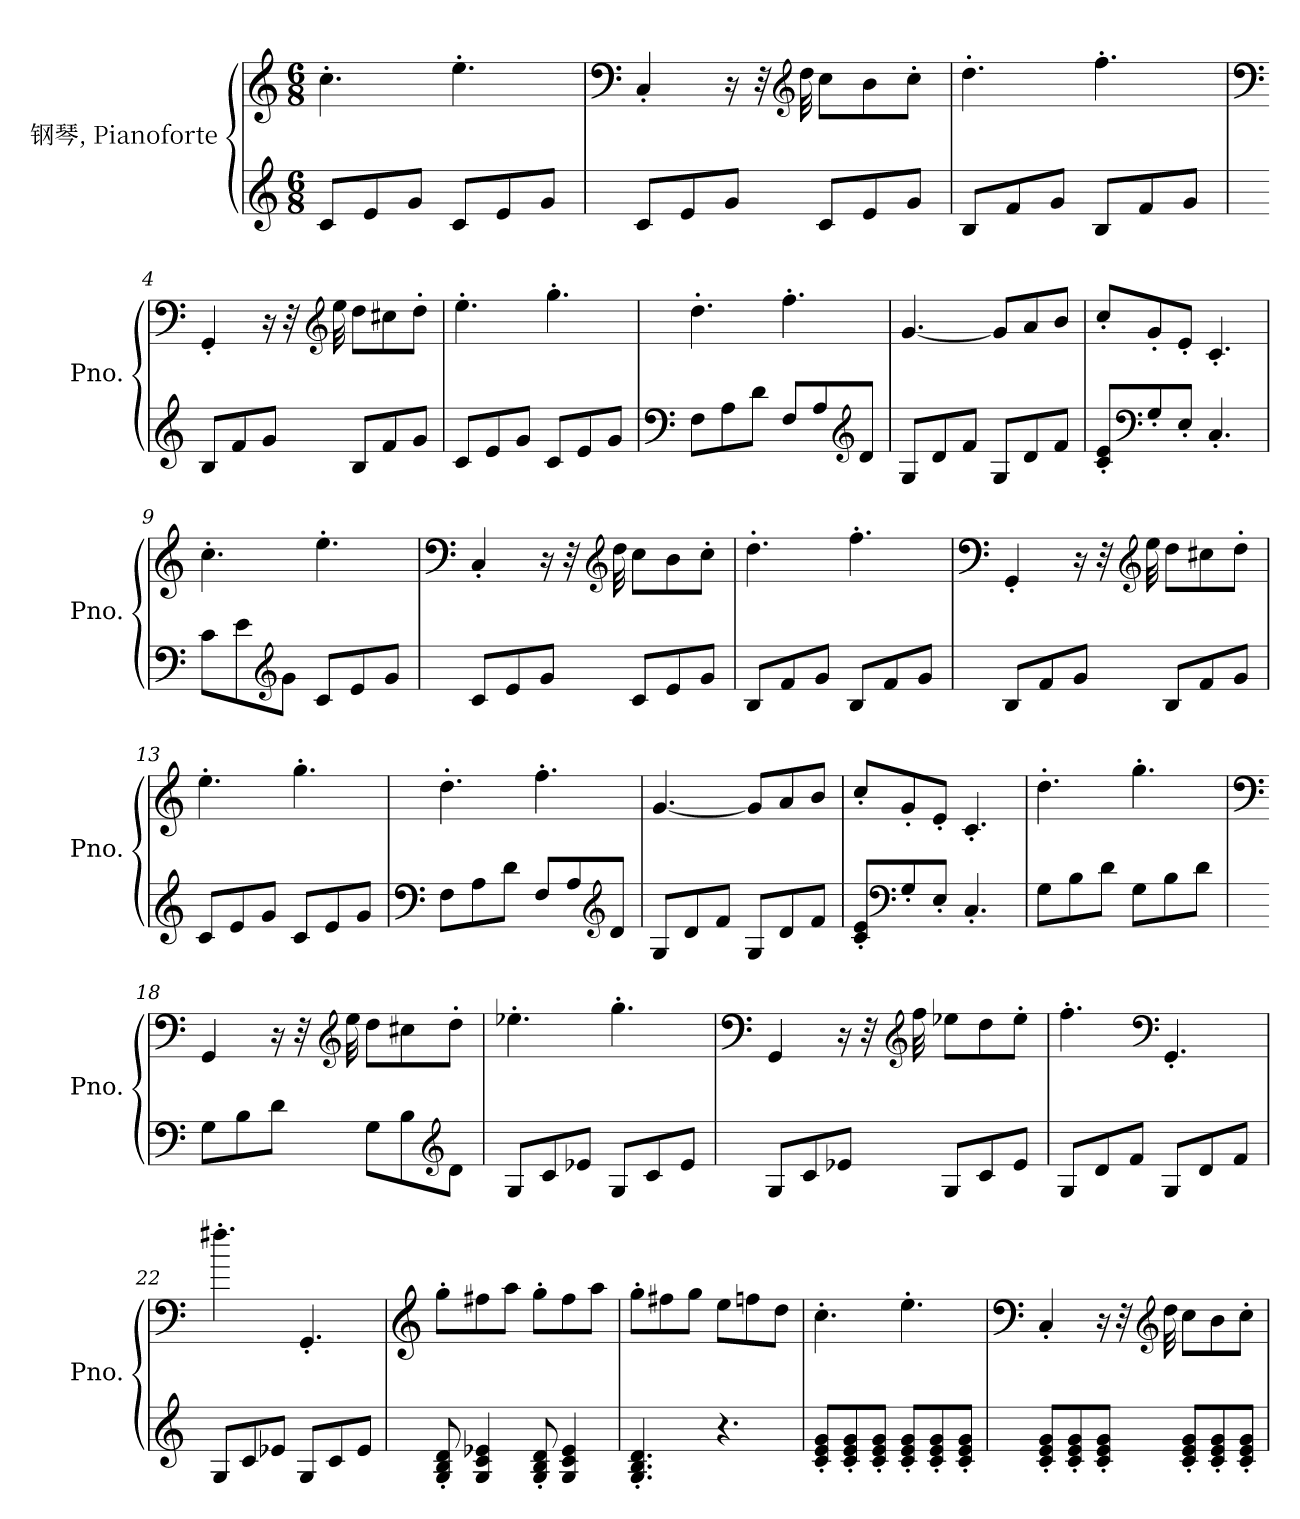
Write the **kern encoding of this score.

**kern	**kern
*part2	*part1
*staff2	*staff1
*I"钢琴, Pianoforte	*I"钢琴, Pianoforte
*I'Pno.	*I'Pno.
*clefG2	*clefG2
*k[]	*k[]
*M6/8	*M6/8
*MM126	*MM126
=1	=1
8c/L	4.cc'\
8e/	.
8g/J	.
8c/L	4.ee'\
8e/	.
8g/J	.
=2	=2
*	*clefF4
8c/L	4C'/
8e/	.
8g/J	16r
.	32r
*	*clefG2
.	32dd\
8c/L	8cc\L
8e/	8b\
8g/J	8cc'\J
=3	=3
8B/L	4.dd'\
8f/	.
8g/J	.
8B/L	4.ff'\
8f/	.
8g/J	.
=4	=4
*	*clefF4
8B/L	4GG'/
8f/	.
8g/J	16r
.	32r
*	*clefG2
.	32ee\
8B/L	8dd\L
8f/	8cc#X\
8g/J	8dd'\J
!!LO:LB:g=z
=5	=5
8c/L	4.ee'\
8e/	.
8g/J	.
8c/L	4.gg'\
8e/	.
8g/J	.
=6	=6
*clefF4	*
8F\L	4.dd'\
8A\	.
8d\J	.
8F/L	4.ff'\
8A/	.
*clefG2	*
8d/J	.
=7	=7
8G/L	[4.g/
8d/	.
8f/J	.
8G/L	8g/L]
8d/	8a/
8f/J	8b/J
=8	=8
8c/' 8e/'L	8cc'/L
*clefF4	*
8G'/	8g'/
8E'/J	8e'/J
4.C'/	4.c'/
=9	=9
8c\L	4.cc'\
8e\	.
*clefG2	*
8g\J	.
8c/L	4.ee'\
8e/	.
8g/J	.
!!LO:LB:g=z
=10	=10
*	*clefF4
8c/L	4C'/
8e/	.
8g/J	16r
.	32r
*	*clefG2
.	32dd\
8c/L	8cc\L
8e/	8b\
8g/J	8cc'\J
=11	=11
8B/L	4.dd'\
8f/	.
8g/J	.
8B/L	4.ff'\
8f/	.
8g/J	.
=12	=12
*	*clefF4
8B/L	4GG'/
8f/	.
8g/J	16r
.	32r
*	*clefG2
.	32ee\
8B/L	8dd\L
8f/	8cc#X\
8g/J	8dd'\J
=13	=13
8c/L	4.ee'\
8e/	.
8g/J	.
8c/L	4.gg'\
8e/	.
8g/J	.
!!LO:LB:g=z
=14	=14
*clefF4	*
8F\L	4.dd'\
8A\	.
8d\J	.
8F/L	4.ff'\
8A/	.
*clefG2	*
8d/J	.
=15	=15
8G/L	[4.g/
8d/	.
8f/J	.
8G/L	8g/L]
8d/	8a/
8f/J	8b/J
=16	=16
8c/' 8e/'L	8cc'/L
*clefF4	*
8G'/	8g'/
8E'/J	8e'/J
4.C'/	4.c'/
=17	=17
8G\L	4.dd'\
8B\	.
8d\J	.
8G\L	4.gg'\
8B\	.
8d\J	.
=18	=18
*	*clefF4
8G\L	4GG/
8B\	.
8d\J	16r
.	32r
*	*clefG2
.	32ee\
8G\L	8dd\L
8B\	8cc#X\
*clefG2	*
8d\J	8dd'\J
!!LO:LB:g=z
=19	=19
8G/L	4.ee-X'\
8c/	.
8e-X/J	.
8G/L	4.gg'\
8c/	.
8e-/J	.
=20	=20
*	*clefF4
8G/L	4GG/
8c/	.
8e-X/J	16r
.	32r
*	*clefG2
.	32ff\
8G/L	8ee-X\L
8c/	8dd\
8e-/J	8ee-'\J
=21	=21
8G/L	4.ff'\
8d/	.
8f/J	.
*	*clefF4
8G/L	4.GG'/
8d/	.
8f/J	.
=22	=22
8G/L	4.ff#X'\
8c/	.
8e-X/J	.
*	*MM123
8G/L	4.GG'/
8c/	.
8e-/J	.
!!LO:LB:g=z
=23	=23
*	*clefG2
8G/' 8B/' 8d/'	8gg'\L
4G/ 4c/ 4e-X/	8ff#X\
.	8aa\J
*	*MM118
8G/' 8B/' 8d/'	8gg'\L
4G/ 4c/ 4e-/	8ff#\
.	8aa\J
=24	=24
4.G/' 4.B/' 4.d/'	8gg'\L
*	*MM116
.	8ff#X\
.	8gg\J
4.r	8ee\L
.	8ffn\
.	8dd\J
=25	=25
8c/' 8e/' 8g/'L	4.cc'\
8c/' 8e/' 8g/'	.
8c/' 8e/' 8g/'J	.
8c/' 8e/' 8g/'L	4.ee'\
8c/' 8e/' 8g/'	.
8c/' 8e/' 8g/'J	.
=26	=26
*	*clefF4
8c/' 8e/' 8g/'L	4C'/
8c/' 8e/' 8g/'	.
8c/' 8e/' 8g/'J	16r
.	32r
*	*clefG2
.	32dd\
8c/' 8e/' 8g/'L	8cc\L
8c/' 8e/' 8g/'	8b\
8c/' 8e/' 8g/'J	8cc'\J
=	=
*-	*-
